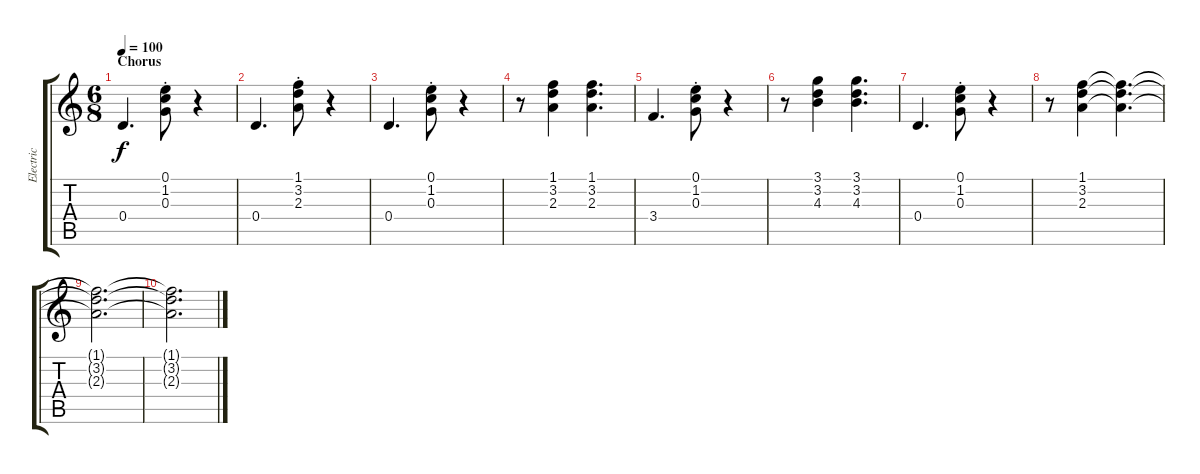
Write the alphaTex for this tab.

\track ("Electric" "Electric") {instrument overdrivenguitar}
\staff {score tabs}
\tuning (E4 B3 G3 D3 A2 E2) {hide}
\ts (6 8)
\section ("" "Chorus")
\tempo 100
\clef g2
\ks c
0.4.4{d dy f} (0.1{st} 1.2{st} 0.3{st}).8 r.4 |
0.4.4{d} (1.1{st} 3.2{st} 2.3{st}).8 r.4 |
0.4.4{d} (0.1{st} 1.2{st} 0.3{st}).8 r.4 |
r.8 (1.1 3.2 2.3).4 (1.1 3.2 2.3).4{d} |
3.4.4{d} (0.1{st} 1.2{st} 0.3{st}).8 r.4 |
r.8 (3.1 3.2 4.3).4 (3.1 3.2 4.3).4{d} |
0.4.4{d} (0.1{st} 1.2{st} 0.3{st}).8 r.4 |
r.8 (1.1 3.2 2.3).4 (1.1{t} 3.2{t} 2.3{t}).4{d} |
(1.1{t} 3.2{t} 2.3{t}).2{d} |
(1.1{t} 3.2{t} 2.3{t}).2{d}
